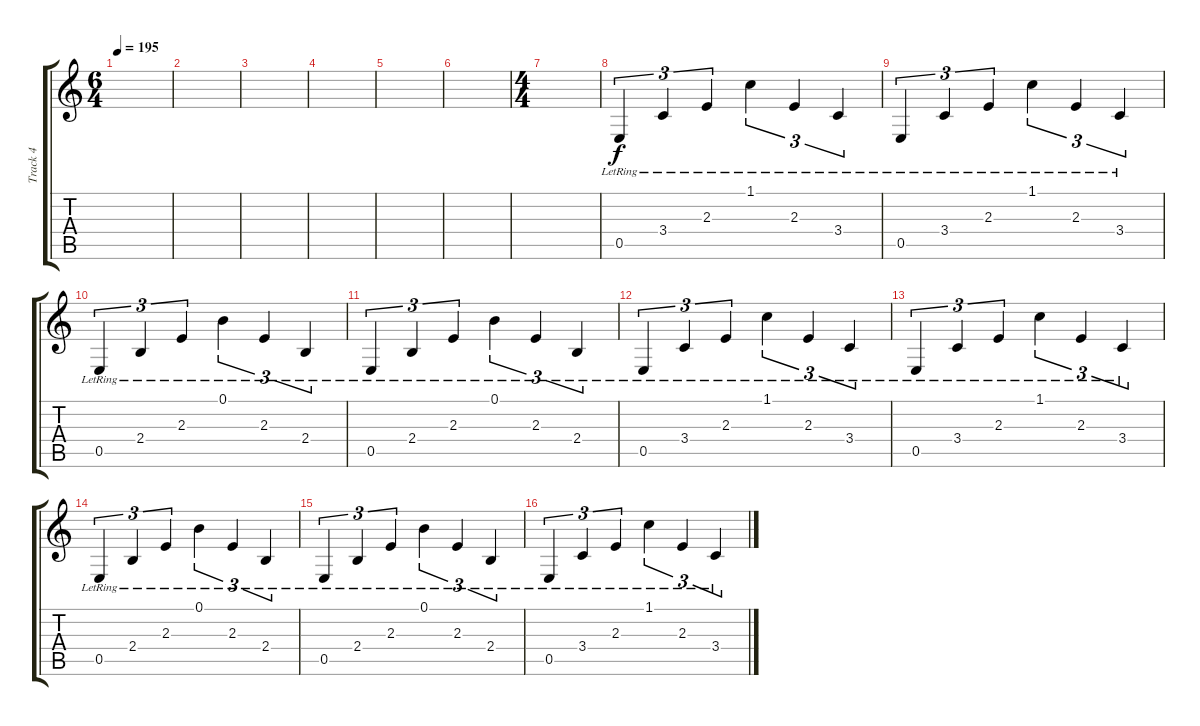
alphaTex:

\track ("Track 4" "Track 4") {instrument electricguitarclean}
\staff {score tabs}
\tuning (B3 Gb3 D3 A2 E2 B1) {hide}
\ts (6 4)
\tempo 195
\clef g2
\ks c
|
|
|
|
|
|
\ts (4 4)
|
0.5{lr}.4{tu (3 2) dy f} 3.4{lr}.4{tu (3 2)} 2.3{lr}.4{tu (3 2)} 1.1{lr}.4{tu (3 2)} 2.3{lr}.4{tu (3 2)} 3.4{lr}.4{tu (3 2)} |
0.5{lr}.4{tu (3 2)} 3.4{lr}.4{tu (3 2)} 2.3{lr}.4{tu (3 2)} 1.1{lr}.4{tu (3 2)} 2.3{lr}.4{tu (3 2)} 3.4{lr}.4{tu (3 2)} |
0.5{lr}.4{tu (3 2)} 2.4{lr}.4{tu (3 2)} 2.3{lr}.4{tu (3 2)} 0.1{lr}.4{tu (3 2)} 2.3{lr}.4{tu (3 2)} 2.4{lr}.4{tu (3 2)} |
0.5{lr}.4{tu (3 2)} 2.4{lr}.4{tu (3 2)} 2.3{lr}.4{tu (3 2)} 0.1{lr}.4{tu (3 2)} 2.3{lr}.4{tu (3 2)} 2.4{lr}.4{tu (3 2)} |
0.5{lr}.4{tu (3 2)} 3.4{lr}.4{tu (3 2)} 2.3{lr}.4{tu (3 2)} 1.1{lr}.4{tu (3 2)} 2.3{lr}.4{tu (3 2)} 3.4{lr}.4{tu (3 2)} |
0.5{lr}.4{tu (3 2)} 3.4{lr}.4{tu (3 2)} 2.3{lr}.4{tu (3 2)} 1.1{lr}.4{tu (3 2)} 2.3{lr}.4{tu (3 2)} 3.4{lr}.4{tu (3 2)} |
0.5{lr}.4{tu (3 2)} 2.4{lr}.4{tu (3 2)} 2.3{lr}.4{tu (3 2)} 0.1{lr}.4{tu (3 2)} 2.3{lr}.4{tu (3 2)} 2.4{lr}.4{tu (3 2)} |
0.5{lr}.4{tu (3 2)} 2.4{lr}.4{tu (3 2)} 2.3{lr}.4{tu (3 2)} 0.1{lr}.4{tu (3 2)} 2.3{lr}.4{tu (3 2)} 2.4{lr}.4{tu (3 2)} |
0.5{lr}.4{tu (3 2)} 3.4{lr}.4{tu (3 2)} 2.3{lr}.4{tu (3 2)} 1.1{lr}.4{tu (3 2)} 2.3{lr}.4{tu (3 2)} 3.4{lr}.4{tu (3 2)}
